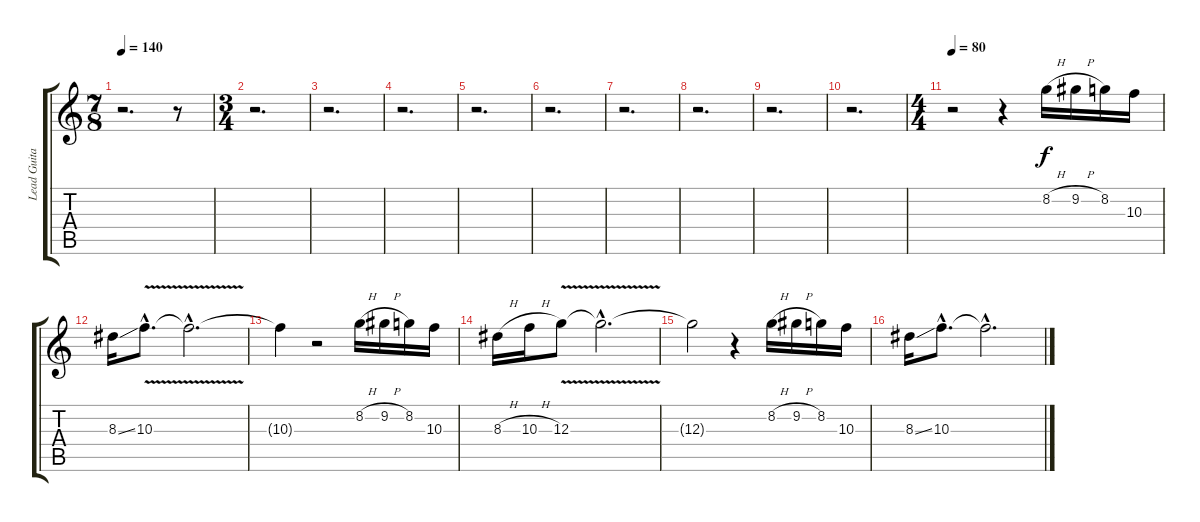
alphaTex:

\track ("Lead Guitar" "Lead Guita") {instrument distortionguitar}
\staff {score tabs}
\tuning (E4 B3 G3 D3 A2 E2) {hide}
\ts (7 8)
\tempo 140
\clef g2
\ks c
r.2{d dy f} r.8 |
\ts (3 4)
r.2{d} |
r.2{d} |
r.2{d} |
r.2{d} |
r.2{d} |
r.2{d} |
r.2{d} |
r.2{d} |
r.2{d} |
\ts (4 4)
\tempo 80
r.2 r.4 8.2{h}.16 9.2{h}.16 8.2.16 10.3.16 |
8.3{ss}.16 10.3{v hac}.8{d} 10.3{hac t}.2{d} |
10.3{t}.4 r.2 8.2{h}.16 9.2{h}.16 8.2.16 10.3.16 |
8.3{h}.16 10.3{h}.16 12.3{v}.8 12.3{hac t}.2{d} |
12.3{t}.2 r.4 8.2{h}.16 9.2{h}.16 8.2.16 10.3.16 |
8.3{ss}.16 10.3{hac}.8{d} 10.3{hac t}.2{d}
